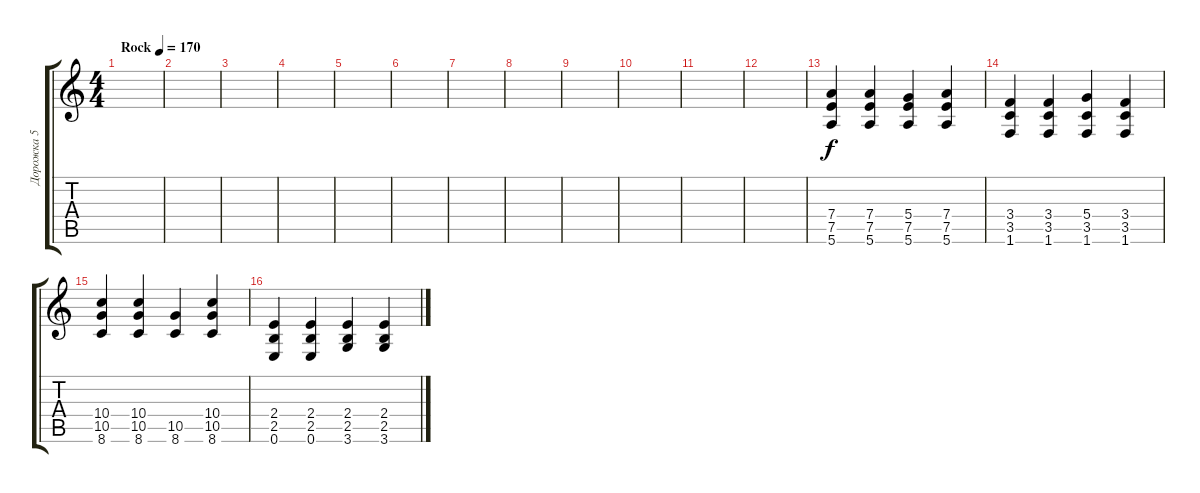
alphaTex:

\track ("Дорожка 5" "Дорожка 5") {instrument overdrivenguitar}
\staff {score tabs}
\tuning (E4 B3 G3 D3 A2 E2) {hide}
\ts (4 4)
\tempo (170 "Rock")
\clef g2
\ks c
|
|
|
|
|
|
|
|
|
|
|
|
(7.4 7.5 5.6).4 (7.4 7.5 5.6).4 (5.4 7.5 5.6).4 (7.4 7.5 5.6).4 |
(3.4 3.5 1.6).4 (3.4 3.5 1.6).4 (5.4 3.5 1.6).4 (3.4 3.5 1.6).4 |
(10.4 10.5 8.6).4 (10.4 10.5 8.6).4 (10.5 8.6).4 (10.4 10.5 8.6).4 |
(2.4 2.5 0.6).4 (2.4 2.5 0.6).4 (2.4 2.5 3.6).4 (2.4 2.5 3.6).4
